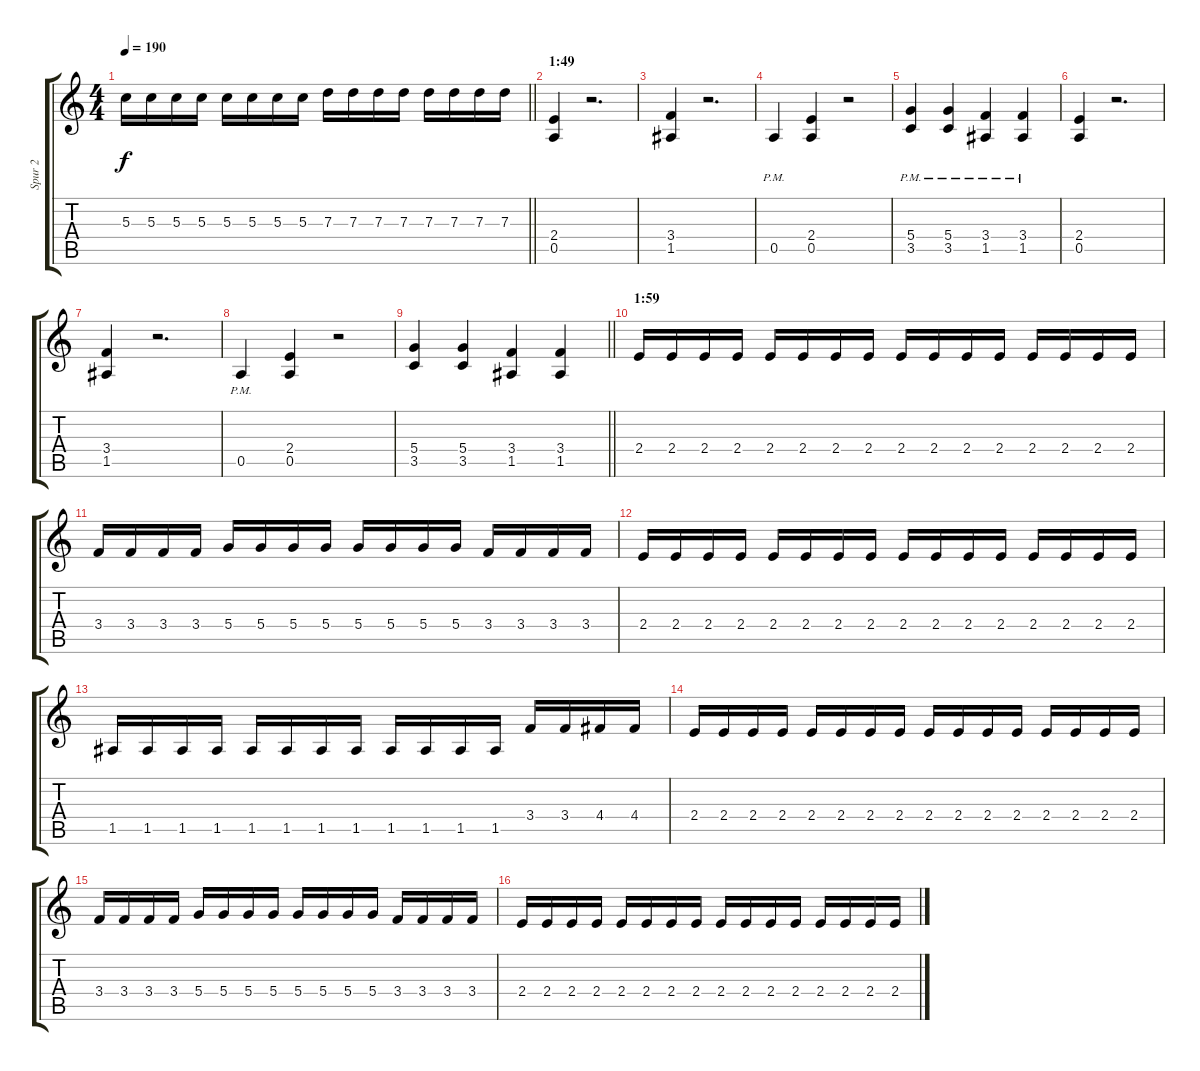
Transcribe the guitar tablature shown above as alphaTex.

\track ("Spur 2" "Spur 2") {instrument overdrivenguitar}
\staff {score tabs}
\tuning (E4 B3 G3 D3 A2 E2) {hide}
\ts (4 4)
\tempo 190
\clef g2
\barLineRight lightlight
\ks c
5.3.16{dy f} 5.3.16 5.3.16 5.3.16 5.3.16 5.3.16 5.3.16 5.3.16 7.3.16 7.3.16 7.3.16 7.3.16 7.3.16 7.3.16 7.3.16 7.3.16 |
\section ("" "1:49")
(2.4 0.5).4 r.2{d} |
(3.4 1.5).4 r.2{d} |
0.5{pm}.4 (2.4 0.5).4 r.2 |
(5.4{pm} 3.5{pm}).4 (5.4{pm} 3.5{pm}).4 (3.4{pm} 1.5{pm}).4 (3.4{pm} 1.5{pm}).4 |
(2.4 0.5).4 r.2{d} |
(3.4 1.5).4 r.2{d} |
0.5{pm}.4 (2.4 0.5).4 r.2 |
\barLineRight lightlight
(5.4 3.5).4 (5.4 3.5).4 (3.4 1.5).4 (3.4 1.5).4 |
\section ("" "1:59")
2.4.16 2.4.16 2.4.16 2.4.16 2.4.16 2.4.16 2.4.16 2.4.16 2.4.16 2.4.16 2.4.16 2.4.16 2.4.16 2.4.16 2.4.16 2.4.16 |
3.4.16 3.4.16 3.4.16 3.4.16 5.4.16 5.4.16 5.4.16 5.4.16 5.4.16 5.4.16 5.4.16 5.4.16 3.4.16 3.4.16 3.4.16 3.4.16 |
2.4.16 2.4.16 2.4.16 2.4.16 2.4.16 2.4.16 2.4.16 2.4.16 2.4.16 2.4.16 2.4.16 2.4.16 2.4.16 2.4.16 2.4.16 2.4.16 |
1.5.16 1.5.16 1.5.16 1.5.16 1.5.16 1.5.16 1.5.16 1.5.16 1.5.16 1.5.16 1.5.16 1.5.16 3.4.16 3.4.16 4.4.16 4.4.16 |
2.4.16 2.4.16 2.4.16 2.4.16 2.4.16 2.4.16 2.4.16 2.4.16 2.4.16 2.4.16 2.4.16 2.4.16 2.4.16 2.4.16 2.4.16 2.4.16 |
3.4.16 3.4.16 3.4.16 3.4.16 5.4.16 5.4.16 5.4.16 5.4.16 5.4.16 5.4.16 5.4.16 5.4.16 3.4.16 3.4.16 3.4.16 3.4.16 |
2.4.16 2.4.16 2.4.16 2.4.16 2.4.16 2.4.16 2.4.16 2.4.16 2.4.16 2.4.16 2.4.16 2.4.16 2.4.16 2.4.16 2.4.16 2.4.16
